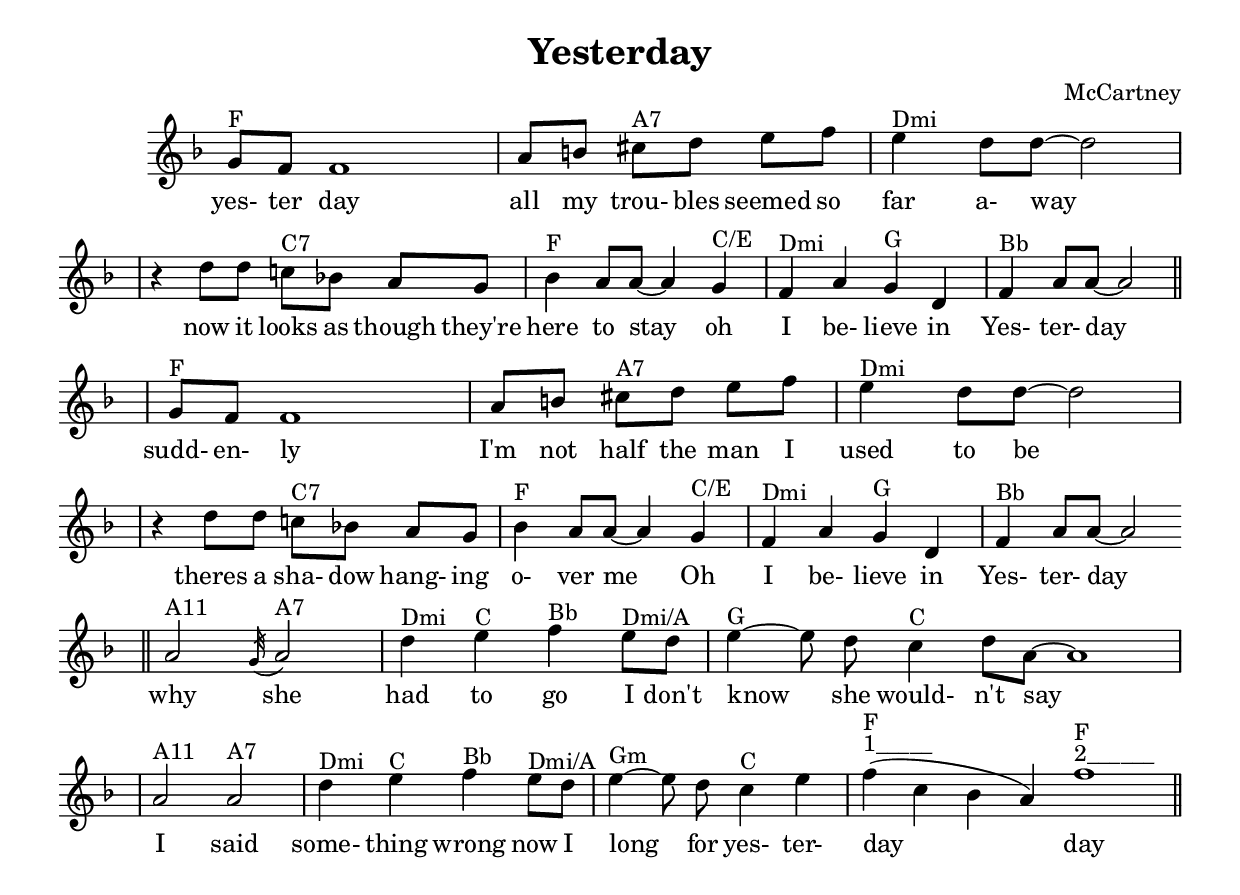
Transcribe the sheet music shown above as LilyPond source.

#(ly:set-option 'midi-extension "mid")
\version "2.12.3"
\include "english.ly"
\header{ 
title = "Yesterday"
composer = "McCartney"
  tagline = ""  % removed 
}
%{
 Filename: yesterday
Key: F
Mode: major
Title: Yesterday
Author: McCartney
Time: 4/4
EnteredBy: John Rothfield

      F             Em7   A7   *   Dmi  Dmi/C 
1) |  RS S -- --  | -- GM P#D NS | N DD -- -- |
      yes-ter day      all my trou-bles seemed so far a- way

  Bb    C7      F       C/E  Dmi G     Bb   F 
| -- DD Pm GR | m GG -- R- | S G R D | S GG - - ||
                                   * 
now it looks as though they're here to stay oh I be-lieve in  Yes-ter-day

      F              Em7   A7    *   Dmi  Dmi/C 
2) |  RS S- -- --  | -- GM P#D  NS | N DD -- -- |
      sudd- en- ly   I'm  not half the  man I  used  to be

     Bb    C7      F       C/E  Dmi G     Bb   F 
   | -- DD Pm GR | m GG -- R- | S G R D | S GG - - :|
                                      *
        theres a sha-  dow hang-ing o-ver  me Oh I be-lieve in  Yes-ter-day


      A11  A7     Dmi
                    C Bb  Dmi/A      C        F
          R           *        G 
3) || G -  G - |  D N S-  ND | N- -D P   DG | - - - - |
      why she     had  to  go  I  don't   know  she would- n't   say

     A11 A7    Dmi Bb Dmi/A      C      F           F
                 C         Gm           1_____      2______
                   *                    *           *           
   | G - G - | D N S- ND | N- -D P N | (S P m G) :| S - - -     ||
     I said some-thing wrong now I long for  yes-ter-day day 

 
 
 %}
  
melody = {
\once \override Staff.TimeSignature #'stencil = ##f
\clef treble
\key c \major
\autoBeamOn  
\cadenzaOn
\bar "|" d'8[^"F"  c'8]  c'1      \bar "|"   e'8[  fs'8]  gs'8[^"A7"  a'8]  b'8[  c''8]  \bar "|" b'4^"Dmi"  a'8[  a'8]~~a'2]      \bar "|" \break        \grace s64 
\bar "|" r4  a'8[  a'8]  g'8[^"C7"  f'8]  e'8[  d'8]  \bar "|" f'4^"F"  e'8[  e'8]~~e'4]    d'4^"C/E"   \bar "|" c'4^"Dmi"  e'4  d'4^"G"  a4  \bar "|" c'4^"Bb"  e'8[  e'8]~~e'2]    \bar "||"  \break        \grace s64 
\bar "|" d'8[^"F"  c'8]  c'1       \bar "|"   e'8[  fs'8]  gs'8[^"A7"  a'8]  b'8[  c''8]  \bar "|" b'4^"Dmi"  a'8[  a'8]~~a'2]      \bar "|" \break        \grace s64 
\bar "|" r4  a'8[  a'8]  g'8[^"C7"  f'8]  e'8[  d'8]  \bar "|" f'4^"F"  e'8[  e'8]~~e'4]    d'4^"C/E"   \bar "|" c'4^"Dmi"  e'4  d'4^"G"  a4  \bar "|" c'4^"Bb"  e'8[  e'8]~~e'2]    \bar ":|" \break        \grace s64 
\bar "||"  e'2^"A11"   \acciaccatura { d'32 }e'2^"A7"   \bar "|" a'4^"Dmi"  b'4^"C"  c''4^"Bb"   b'8[^"Dmi/A"  a'8]  \bar "|" b'4~^"G"~b'8    a'8]  g'4^"C"  a'8[  e'8]~~e'1]  \bar "|"     \bar "|" \break        \grace s64 
\bar "|" e'2^"A11"   e'2^"A7"   \bar "|" a'4^"Dmi"  b'4^"C"  c''4^"Bb"   b'8[^"Dmi/A"  a'8]  \bar "|" b'4~^"Gm"~b'8    a'8]  g'4^"C"  b'4  \bar "|" c''4(^"1_____"^"F"  g'4  f'4  e'4)  \bar ":|" c''1^"2______"^"F"     \bar "||" 
}

text = \lyricmode {
  yes- ter day all my trou- bles seemed so far a- way now it looks as though they're here to stay oh I be- lieve in Yes- ter- day sudd- en- ly I'm not half the man I used to be theres a sha- dow hang- ing o- ver me Oh I be- lieve in Yes- ter- day why she had to go I don't know she would- n't say I said some- thing wrong now I long for yes- ter- day day
}

\score{
\transpose c' f'
<<
  \new Voice = "one" {
    \melody
  }
  \new Lyrics \lyricsto "one" \text
>>
\layout {
  \context {
       \Score
    \remove "Bar_number_engraver"
  } 
  }
\midi { 
  \context {
    \Score
    tempoWholesPerMinute = #(ly:make-moment 200 4)
   }
 }
}
